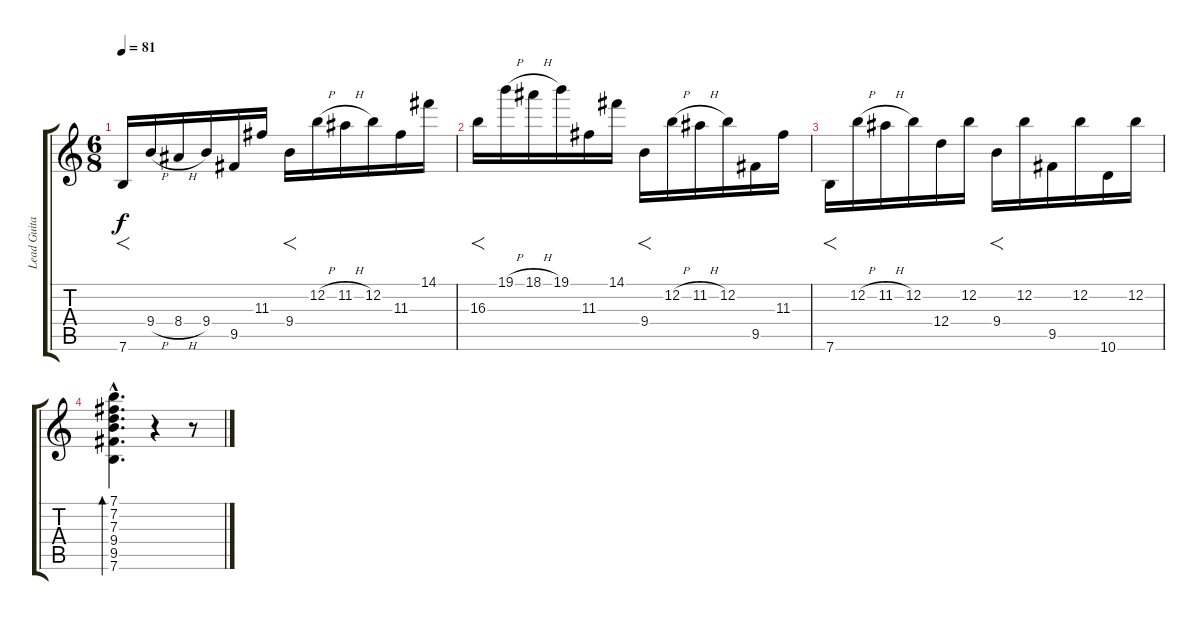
\track ("Lead Guitar" "Lead Guita") {instrument electricguitarclean}
\staff {score tabs}
\tuning (E4 B3 G3 D3 A2 E2) {hide}
\ts (6 8)
\tempo 81
\clef g2
\ks c
7.6.16{f dy f} 9.4{h}.16 8.4{h}.16 9.4.16 9.5.16 11.3.16 9.4.16{f} 12.2{h}.16 11.2{h}.16 12.2.16 11.3.16 14.1.16 |
16.3.16{f} 19.1{h}.16 18.1{h}.16 19.1.16 11.3.16 14.1.16 9.4.16{f} 12.2{h}.16 11.2{h}.16 12.2.16 9.5.16 11.3.16 |
7.6.16{f} 12.2{h}.16 11.2{h}.16 12.2.16 12.4.16 12.2.16 9.4.16{f} 12.2.16 9.5.16 12.2.16 10.6.16 12.2.16 |
(7.1{hac} 7.2{hac} 7.3{hac} 9.4{hac} 9.5{hac} 7.6{hac}).4{d bd 60} r.4 r.8
